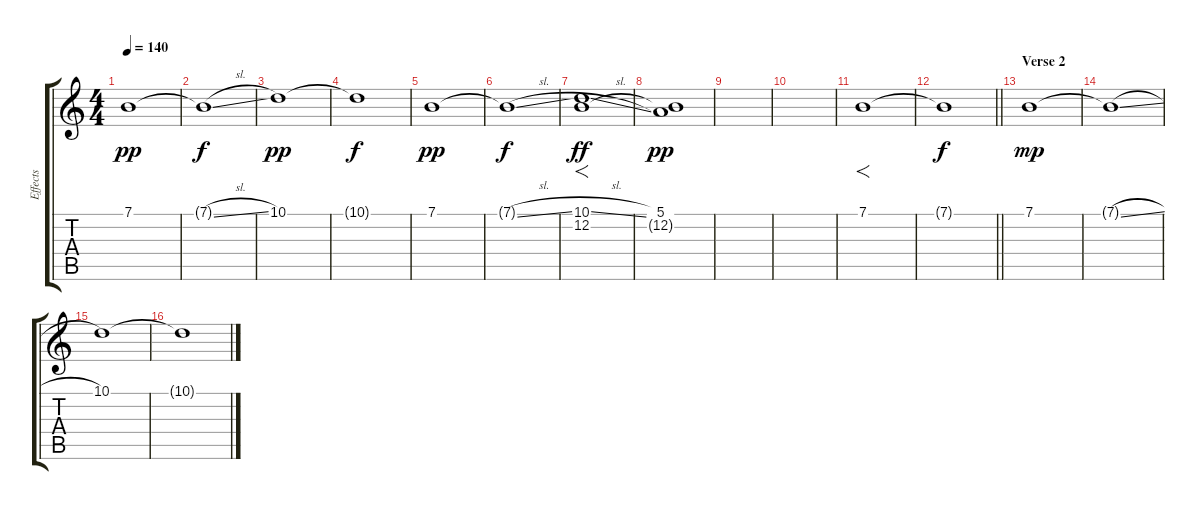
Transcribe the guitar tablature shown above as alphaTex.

\track ("Effects" "Effects") {instrument fx7echoes}
\staff {score tabs}
\tuning (E4 B3 G3 D3 A2 E2) {hide}
\ts (4 4)
\tempo 140
\clef g2
\ks c
7.1.1{dy pp} |
7.1{sl t}.1{dy f} |
10.1.1{dy pp} |
10.1{t}.1{dy f} |
7.1.1{dy pp} |
7.1{sl t}.1{dy f} |
(10.1{sl} 12.2).1{f dy ff} |
(5.1 12.2{t}).1{dy pp} |
|
|
7.1.1{f} |
\barLineRight lightlight
7.1{t}.1{dy f} |
\section ("" "Verse 2")
7.1.1{dy mp} |
7.1{sl t}.1 |
10.1.1 |
10.1{t}.1
